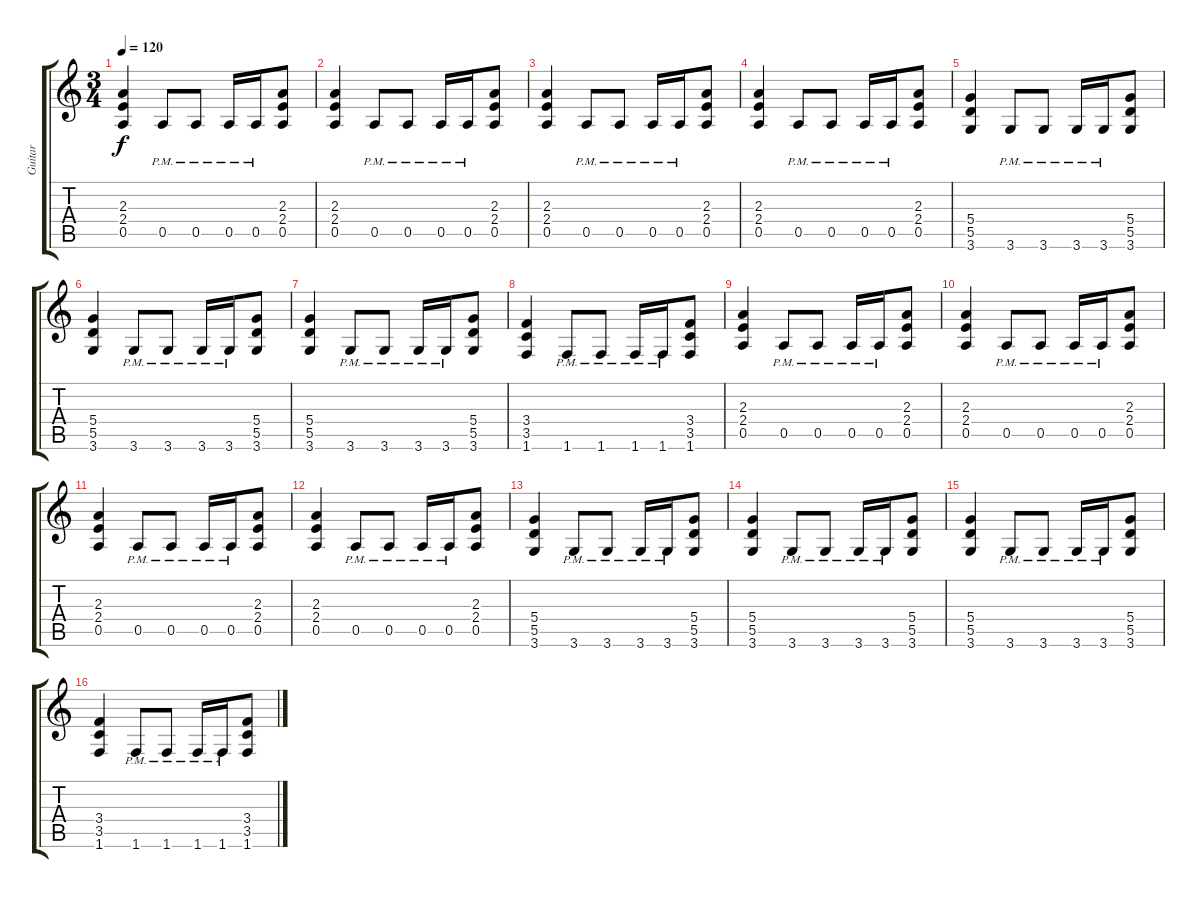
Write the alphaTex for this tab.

\track ("Guitar" "Guitar") {instrument distortionguitar}
\staff {score tabs}
\tuning (E4 B3 G3 D3 A2 E2) {hide}
\ts (3 4)
\tempo 120
\clef g2
\ks c
(2.3 2.4 0.5).4{dy f volume 15} 0.5{pm}.8 0.5{pm}.8 0.5{pm}.16 0.5{pm}.16 (2.3 2.4 0.5).8 |
(2.3 2.4 0.5).4 0.5{pm}.8 0.5{pm}.8 0.5{pm}.16 0.5{pm}.16 (2.3 2.4 0.5).8 |
(2.3 2.4 0.5).4 0.5{pm}.8 0.5{pm}.8 0.5{pm}.16 0.5{pm}.16 (2.3 2.4 0.5).8 |
(2.3 2.4 0.5).4 0.5{pm}.8 0.5{pm}.8 0.5{pm}.16 0.5{pm}.16 (2.3 2.4 0.5).8 |
(5.4 5.5 3.6).4 3.6{pm}.8 3.6{pm}.8 3.6{pm}.16 3.6{pm}.16 (5.4 5.5 3.6).8 |
(5.4 5.5 3.6).4 3.6{pm}.8 3.6{pm}.8 3.6{pm}.16 3.6{pm}.16 (5.4 5.5 3.6).8 |
(5.4 5.5 3.6).4 3.6{pm}.8 3.6{pm}.8 3.6{pm}.16 3.6{pm}.16 (5.4 5.5 3.6).8 |
(3.4 3.5 1.6).4 1.6{pm}.8 1.6{pm}.8 1.6{pm}.16 1.6{pm}.16 (3.4 3.5 1.6).8 |
(2.3 2.4 0.5).4{volume 15} 0.5{pm}.8 0.5{pm}.8 0.5{pm}.16 0.5{pm}.16 (2.3 2.4 0.5).8 |
(2.3 2.4 0.5).4 0.5{pm}.8 0.5{pm}.8 0.5{pm}.16 0.5{pm}.16 (2.3 2.4 0.5).8 |
(2.3 2.4 0.5).4 0.5{pm}.8 0.5{pm}.8 0.5{pm}.16 0.5{pm}.16 (2.3 2.4 0.5).8 |
(2.3 2.4 0.5).4 0.5{pm}.8 0.5{pm}.8 0.5{pm}.16 0.5{pm}.16 (2.3 2.4 0.5).8 |
(5.4 5.5 3.6).4 3.6{pm}.8 3.6{pm}.8 3.6{pm}.16 3.6{pm}.16 (5.4 5.5 3.6).8 |
(5.4 5.5 3.6).4 3.6{pm}.8 3.6{pm}.8 3.6{pm}.16 3.6{pm}.16 (5.4 5.5 3.6).8 |
(5.4 5.5 3.6).4 3.6{pm}.8 3.6{pm}.8 3.6{pm}.16 3.6{pm}.16 (5.4 5.5 3.6).8 |
(3.4 3.5 1.6).4 1.6{pm}.8 1.6{pm}.8 1.6{pm}.16 1.6{pm}.16 (3.4 3.5 1.6).8
